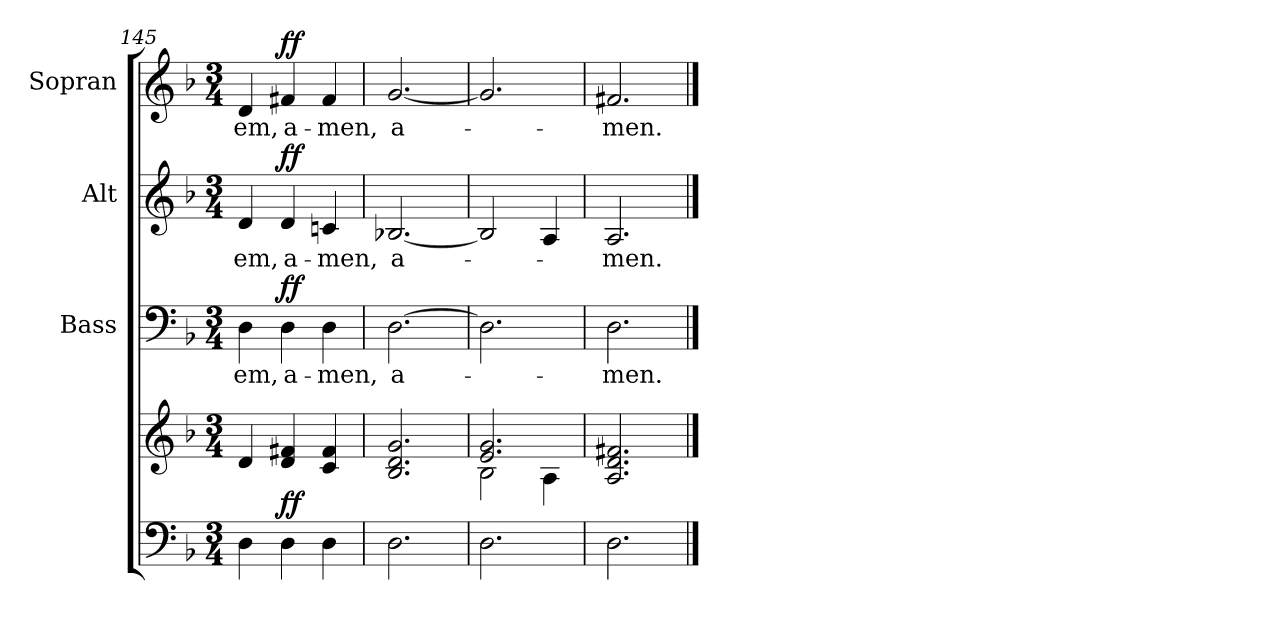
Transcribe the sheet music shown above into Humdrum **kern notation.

**kern	**kern	**dynam	**kern	**text	**dynam	**kern	**text	**dynam	**kern	**text	**dynam
*part4	*part4	*part4	*part3	*part3	*part3	*part2	*part2	*part2	*part1	*part1	*part1
*staff5	*staff4	*staff4/5	*staff3	*staff3	*staff3	*staff2	*staff2	*staff2	*staff1	*staff1	*staff1
*	*	*	*I"Bass	*	*	*I"Alt	*	*	*I"Sopran	*	*
*	*	*	*I'B.	*	*	*I'A.	*	*	*I'S.	*	*
*clefF4	*clefG2	*	*clefF4	*	*	*clefG2	*	*	*clefG2	*	*
*k[b-]	*k[b-]	*	*k[b-]	*	*	*k[b-]	*	*	*k[b-]	*	*
*F:	*F:	*	*F:	*	*	*F:	*	*	*F:	*	*
*M3/4	*M3/4	*	*M3/4	*	*	*M3/4	*	*	*M3/4	*	*
=145	=145	=145	=145	=145	=145	=145	=145	=145	=145	=145	=145
!	!	!	!	!LO:LY:b	!	!	!LO:LY:b	!	!	!LO:LY:b	!
4D\	4d/	.	4D\	-em,	.	4d/	-em,	.	4d/	-em,	.
!	!	!LO:DY:a=2	!	!LO:LY:b	!LO:DY:a	!	!LO:LY:b	!LO:DY:a	!	!LO:LY:b	!LO:DY:a
4D\	4d/ 4f#X/	ff	4D\	a-	ff	4d/	a-	ff	4f#X/	a-	ff
!	!	!	!	!LO:LY:b	!	!	!LO:LY:b	!	!	!LO:LY:b	!
4D\	4c/ 4f#/	.	4D\	-men,	.	4cn/	-men,	.	4f#/	-men,	.
=146	=146	=146	=146	=146	=146	=146	=146	=146	=146	=146	=146
!	!	!	!	!LO:LY:b	!	!	!LO:LY:b	!	!	!LO:LY:b	!
2.D\	2.B-/ 2.d/ 2.g/	.	[2.D\	a-	.	[2.B-X/	a-	.	[2.g/	a-	.
=147	=147	=147	=147	=147	=147	=147	=147	=147	=147	=147	=147
*	*^	*	*	*	*	*	*	*	*	*	*
2.D\	2.e/ 2.g/	2B-\	.	2.D\]	.	.	2B-/]	.	.	2.g/]	.	.
.	.	4A\	.	.	.	.	4A/	.	.	.	.	.
=148	=148	=148	=148	=148	=148	=148	=148	=148	=148	=148	=148	=148
!	!	!	!	!	!LO:LY:b	!	!	!LO:LY:b	!	!	!LO:LY:b	!
*	*v	*v	*	*	*	*	*	*	*	*	*	*
2.D\	2.A/ 2.d/ 2.f#X/	.	2.D\	-men.	.	2.A/	-men.	.	2.f#X/	-men.	.
==	==	==	==	==	==	==	==	==	==	==	==
*-	*-	*-	*-	*-	*-	*-	*-	*-	*-	*-	*-
